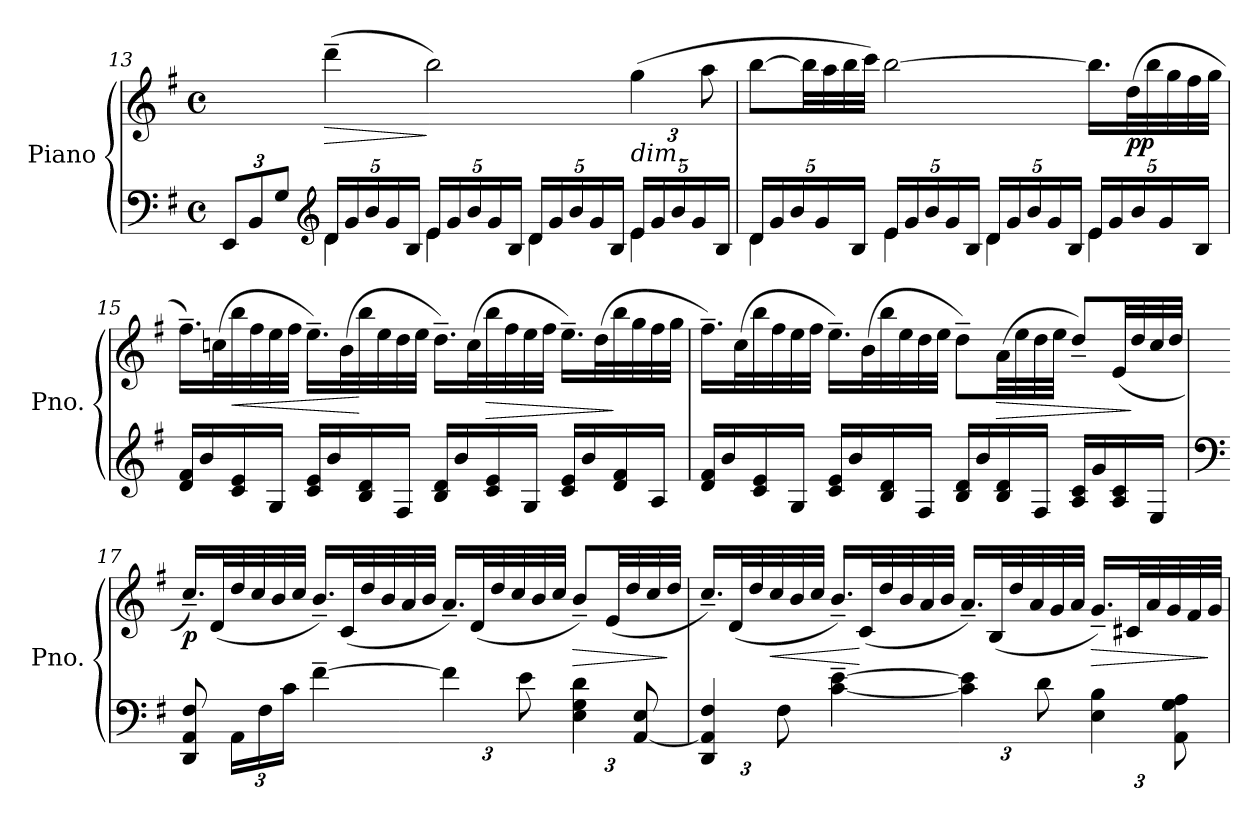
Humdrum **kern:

**kern	**kern	**dynam
*part1	*part1	*part1
*staff2	*staff1	*staff1/2
*I"Piano	*	*
*I'Pno.	*	*
!!LO:LB:g=z
*clefF4	*clefG2	*
*k[f#]	*k[f#]	*
*M4/4	*M4/4	*
*met(c)	*met(c)	*
*Xbrackettup	*	*
=13	=13	=13
*^	*	*
12EE/L	4ryy	4ryy	.
12BB/	.	.	.
12G/J	.	.	.
*clefG2	*	*	*
!	!	!	!LO:HP:b
20d/LL	4d\	(4ddd~\	>
20g/	.	.	.
20b/	.	.	.
20g/	.	.	.
20B/JJ	.	.	.
20e/LL	4e\	2bb\)	]
20g/	.	.	.
20b/	.	.	.
20g/	.	.	.
20B/JJ	.	.	.
20d/LL	4d\	.	.
20g/	.	.	.
20b/	.	.	.
20g/	.	.	.
20B/JJ	.	.	.
*	*	*Xbrackettup	*
!	!	!LO:TX:b:i:t=dim.	!
20e/LL	4e\	(6gg\	.
20g/	.	.	.
20b/	.	.	.
20g/	.	.	.
.	.	12aa\	.
20B/JJ	.	.	.
=14	=14	=14	=14
20d/LL	4d\	[8bb\L	.
20g/	.	.	.
20b/	.	.	.
.	.	32bb\LL]	.
20g/	.	.	.
.	.	32aa\	.
.	.	32bb\	.
20B/JJ	.	.	.
.	.	32ccc\JJJ)	.
20e/LL	4e\	[2bb\	.
20g/	.	.	.
20b/	.	.	.
20g/	.	.	.
20B/JJ	.	.	.
20d/LL	4d\	.	.
20g/	.	.	.
20b/	.	.	.
20g/	.	.	.
20B/JJ	.	.	.
20e/LL	4e\	16.bb\LL]	.
20g/	.	.	.
!	!	!	!LO:DY:b
.	.	(32dd\L	pp
20b/	.	.	.
.	.	32bb\	.
20g/	.	.	.
.	.	32gg\	.
.	.	32ff#\	.
20B/JJ	.	.	.
.	.	32gg\JJJ	.
*v	*v	*	*
!!LO:LB:g=z
=15	=15	=15
16d/ 16f#/LL	16.ff#~\LL)	.
16b/	.	.
.	(32ccn\L	.
!	!	!LO:HP:b
16c/ 16e/	32bb\	<
.	32ff#\	.
16G/JJ	32ee\	.
.	32ff#\JJJ	.
16c/ 16e/LL	16.ee~\LL)	.
16b/	.	.
.	(32b\L	.
16B/ 16d/	32bb\	[
.	32ee\	.
16F#/JJ	32dd\	.
.	32ee\JJJ	.
16B/ 16d/LL	16.dd~\LL)	.
16b/	.	.
.	(32cc\L	.
!	!	!LO:HP:b
16c/ 16e/	32bb\	>
.	32ff#\	.
16G/JJ	32ee\	.
.	32ff#\JJJ	.
16c/ 16e/LL	16.ee~\LL)	.
16b/	.	.
.	(32dd\L	.
16d/ 16f#/	32bb\	]
.	32gg\	.
16A/JJ	32ff#\	.
.	32gg\JJJ	.
=16	=16	=16
16d/ 16f#/LL	16.ff#~\LL)	.
16b/	.	.
.	(32cc\L	.
16c/ 16e/	32bb\	.
.	32ff#\	.
16G/JJ	32ee\	.
.	32ff#\JJJ	.
16c/ 16e/LL	16.ee~\LL)	.
16b/	.	.
.	(32b\L	.
16B/ 16d/	32bb\	.
.	32ee\	.
16F#/JJ	32dd\	.
.	32ee\JJJ	.
16B/ 16d/LL	8dd~\L)	.
16b/	.	.
!	!	!LO:HP:b
16B/ 16d/	(32a\LL	>
.	32ee\	.
16F#/JJ	32dd\	.
.	32ee\JJJ	.
16A/ 16c/LL	8dd~/L)	.
16g/	.	.
16A/ 16c/	(32e/LL	.
.	32dd/	]
16E/JJ	32cc/	.
.	32dd/JJJ	.
!!LO:LB:g=z
=17	=17	=17
*clefF4	*	*
!	!	!LO:DY:b
8DD/ 8AA/ 8F#/	16.cc~/LL)	p
.	(32d/L	.
24AA\LL	32dd/	.
.	32cc/	.
24F#\	.	.
.	32b/	.
24c\JJ	.	.
.	32cc/JJJ	.
[4f#~\	16.b~/LL)	.
.	(32c/L	.
.	32dd/	.
.	32b/	.
.	32a/	.
.	32b/JJJ	.
6f#\]	16.a~/LL)	.
.	(32d/L	.
.	32dd/	.
.	32cc/	.
12e\	.	.
.	32b/	.
.	32cc/JJJ	.
!	!	!LO:HP:b
6E\ 6G\ 6d\	8b~/L)	>
.	(32e/LL	.
.	32dd/	.
[12AA/ 12E/	.	.
.	32cc/	.
.	32dd/JJJ	]
=18	=18	=18
6DD/ 6AA/] 6F#/	16.cc~/LL)	.
.	(32d/L	.
.	32dd/	.
!	!	!LO:HP:b
.	32cc/	<
12F#\	.	.
.	32b/	.
.	32cc/JJJ	.
[4c\~ [4e\~	16.b~/LL)	.
.	(32c/L	[
.	32dd/	.
.	32b/	.
.	32a/	.
.	32b/JJJ	.
6c\] 6e\]	16.a~/LL)	.
.	(32B/L	.
.	32dd/	.
.	32a/	.
12d\	.	.
.	32g/	.
.	32a/JJJ	.
!	!	!LO:HP:b
6E\ 6B\	16.g~/LL)	>
.	32c#X/L	.
.	32a/	.
.	32g/	.
12AA\ 12G\ 12A\	.	.
.	32f#/	.
.	32g/JJJ	]
=	=	=
*-	*-	*-
